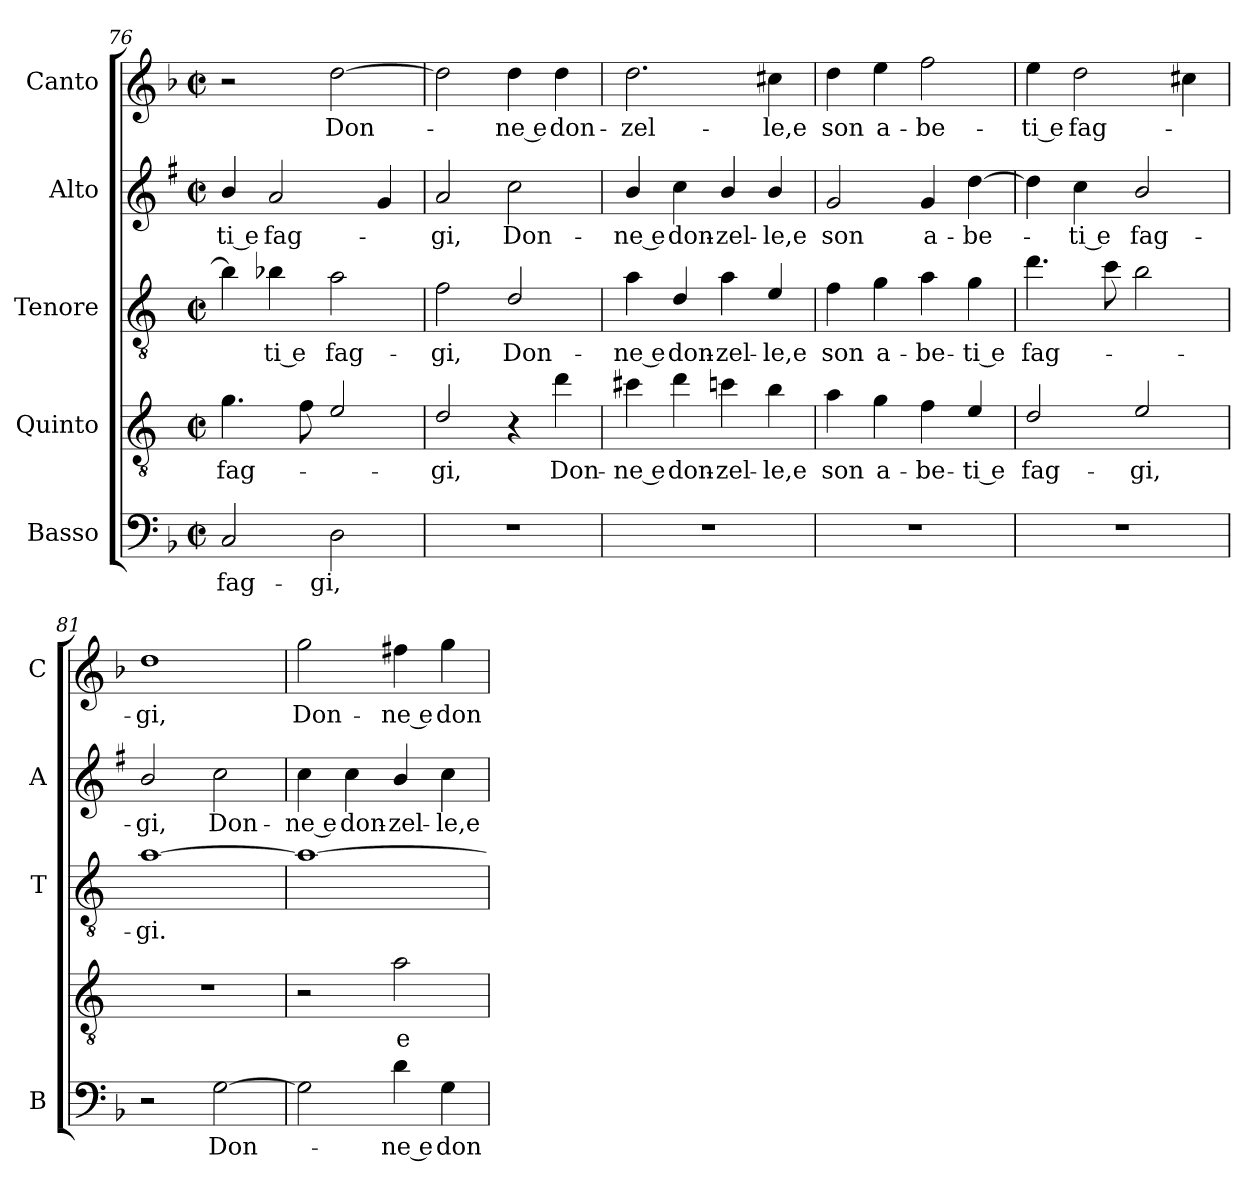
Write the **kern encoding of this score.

**kern	**text	**kern	**text	**kern	**text	**kern	**text	**kern	**text
*part5	*part5	*part4	*part4	*part3	*part3	*part2	*part2	*part1	*part1
*staff5	*staff5	*staff4	*staff4	*staff3	*staff3	*staff2	*staff2	*staff1	*staff1
*I"Basso	*	*I"Quinto	*	*I"Tenore	*	*I"Alto	*	*I"Canto	*
*I'B	*	*	*	*I'T	*	*I'A	*	*I'C	*
*clefF4	*	*clefGv2	*	*clefGv2	*	*clefG2	*	*clefG2	*
*	*	*ITrd4c7	*	*ITrd4c7	*	*ITrd1c2	*	*	*
*k[b-]	*	*k[b-]	*	*k[b-]	*	*k[b-]	*	*k[b-]	*
*F:	*	*F:	*	*F:	*	*F:	*	*F:	*
*M2/2	*	*M2/2	*	*M2/2	*	*M2/2	*	*M2/2	*
*met(c|)	*	*met(c|)	*	*met(c|)	*	*met(c|)	*	*met(c|)	*
=76	=76	=76	=76	=76	=76	=76	=76	=76	=76
!	!LO:LY:b	!	!	!	!	!	!	!	!
!	!	!	!LO:LY:b	!	!	!	!	!	!
!	!	!	!	!	!	!	!LO:LY:b	!	!
2C/	fag-	4.c\	fag-	4e-\]	.	4a/	-ti e	2r	.
!	!	!	!	!	!LO:LY:b	!	!	!	!
!	!	!	!	!	!	!	!LO:LY:b	!	!
.	.	.	.	4e-X\	-ti e	2g/	fag-	.	.
.	.	8B-\	.	.	.	.	.	.	.
!	!LO:LY:b	!	!	!	!	!	!	!	!
!	!	!	!	!	!LO:LY:b	!	!	!	!
!	!	!	!	!	!	!	!	!	!LO:LY:b
2D\	-gi,	2A/	.	2d\	fag-	.	.	[2dd\	Don-
.	.	.	.	.	.	4f/	.	.	.
=77	=77	=77	=77	=77	=77	=77	=77	=77	=77
!	!	!	!LO:LY:b	!	!	!	!	!	!
!	!	!	!	!	!LO:LY:b	!	!	!	!
!	!	!	!	!	!	!	!LO:LY:b	!	!
1r	.	2G/	-gi,	2B-\	-gi,	2g/	-gi,	2dd\]	.
!	!	!	!	!	!LO:LY:b	!	!	!	!
!	!	!	!	!	!	!	!LO:LY:b	!	!
!	!	!	!	!	!	!	!	!	!LO:LY:b
.	.	4r	.	2G/	Don-	2b-\	Don-	4dd\	-ne e
!	!	!	!LO:LY:b	!	!	!	!	!	!
!	!	!	!	!	!	!	!	!	!LO:LY:b
.	.	4g\	Don-	.	.	.	.	4dd\	don-
=78	=78	=78	=78	=78	=78	=78	=78	=78	=78
!	!	!	!LO:LY:b	!	!	!	!	!	!
!	!	!	!	!	!LO:LY:b	!	!	!	!
!	!	!	!	!	!	!	!LO:LY:b	!	!
!	!	!	!	!	!	!	!	!	!LO:LY:b
1r	.	4f#X\	-ne e	4d\	-ne e	4a/	-ne e	2.dd\	-zel-
!	!	!	!LO:LY:b	!	!	!	!	!	!
!	!	!	!	!	!LO:LY:b	!	!	!	!
!	!	!	!	!	!	!	!LO:LY:b	!	!
.	.	4g\	don-	4G/	don-	4b-\	don-	.	.
!	!	!	!LO:LY:b	!	!	!	!	!	!
!	!	!	!	!	!LO:LY:b	!	!	!	!
!	!	!	!	!	!	!	!LO:LY:b	!	!
.	.	4fn\	-zel-	4d\	-zel-	4a/	-zel-	.	.
!	!	!	!LO:LY:b	!	!	!	!	!	!
!	!	!	!	!	!LO:LY:b	!	!	!	!
!	!	!	!	!	!	!	!LO:LY:b	!	!
!	!	!	!	!	!	!	!	!	!LO:LY:b
.	.	4e\	-le,e	4A/	-le,e	4a/	-le,e	4cc#X\	-le,e
!!LO:LB:g=z
=79	=79	=79	=79	=79	=79	=79	=79	=79	=79
!	!	!	!LO:LY:b	!	!	!	!	!	!
!	!	!	!	!	!LO:LY:b	!	!	!	!
!	!	!	!	!	!	!	!LO:LY:b	!	!
!	!	!	!	!	!	!	!	!	!LO:LY:b
1r	.	4d\	son	4B-\	son	2f/	son	4dd\	son
!	!	!	!LO:LY:b	!	!	!	!	!	!
!	!	!	!	!	!LO:LY:b	!	!	!	!
!	!	!	!	!	!	!	!	!	!LO:LY:b
.	.	4c\	a-	4c\	a-	.	.	4ee\	a-
!	!	!	!LO:LY:b	!	!	!	!	!	!
!	!	!	!	!	!LO:LY:b	!	!	!	!
!	!	!	!	!	!	!	!LO:LY:b	!	!
!	!	!	!	!	!	!	!	!	!LO:LY:b
.	.	4B-\	-be-	4d\	-be-	4f/	a-	2ff\	-be-
!	!	!	!LO:LY:b	!	!	!	!	!	!
!	!	!	!	!	!LO:LY:b	!	!	!	!
!	!	!	!	!	!	!	!LO:LY:b	!	!
.	.	4A/	-ti e	4c\	-ti e	[4cc\	-be-	.	.
=80	=80	=80	=80	=80	=80	=80	=80	=80	=80
!	!	!	!LO:LY:b	!	!	!	!	!	!
!	!	!	!	!	!LO:LY:b	!	!	!	!
!	!	!	!	!	!	!	!	!	!LO:LY:b
1r	.	2G/	fag-	4.g\	fag-	4cc\]	.	4ee\	-ti e
!	!	!	!	!	!	!	!LO:LY:b	!	!
!	!	!	!	!	!	!	!	!	!LO:LY:b
.	.	.	.	.	.	4b-\	-ti e	2dd\	fag-
.	.	.	.	8f\	.	.	.	.	.
!	!	!	!LO:LY:b	!	!	!	!	!	!
!	!	!	!	!	!	!	!LO:LY:b	!	!
.	.	2A/	-gi,	2e\	.	2a/	fag-	.	.
.	.	.	.	.	.	.	.	4cc#X\	.
=81	=81	=81	=81	=81	=81	=81	=81	=81	=81
!	!	!	!	!	!LO:LY:b	!	!	!	!
!	!	!	!	!	!	!	!LO:LY:b	!	!
!	!	!	!	!	!	!	!	!	!LO:LY:b
2r	.	1r	.	[1d	-gi.	2a/	-gi,	1dd	-gi,
!	!LO:LY:b	!	!	!	!	!	!	!	!
!	!	!	!	!	!	!	!LO:LY:b	!	!
[2G\	Don-	.	.	.	.	2b-\	Don-	.	.
=82	=82	=82	=82	=82	=82	=82	=82	=82	=82
!	!	!	!	!	!	!	!LO:LY:b	!	!
!	!	!	!	!	!	!	!	!	!LO:LY:b
2G\]	.	2r	.	1d_	.	4b-\	-ne e	2gg\	Don-
!	!	!	!	!	!	!	!LO:LY:b	!	!
.	.	.	.	.	.	4b-\	don-	.	.
!	!LO:LY:b	!	!	!	!	!	!	!	!
!	!	!	!LO:LY:b	!	!	!	!	!	!
!	!	!	!	!	!	!	!LO:LY:b	!	!
!	!	!	!	!	!	!	!	!	!LO:LY:b
4d\	-ne e	2d\	e	.	.	4a/	-zel-	4ff#X\	-ne e
!	!LO:LY:b	!	!	!	!	!	!	!	!
!	!	!	!	!	!	!	!LO:LY:b	!	!
!	!	!	!	!	!	!	!	!	!LO:LY:b
4G\	don-	.	.	.	.	4b-\	-le,e	4gg\	don-
=	=	=	=	=	=	=	=	=	=
*-	*-	*-	*-	*-	*-	*-	*-	*-	*-
